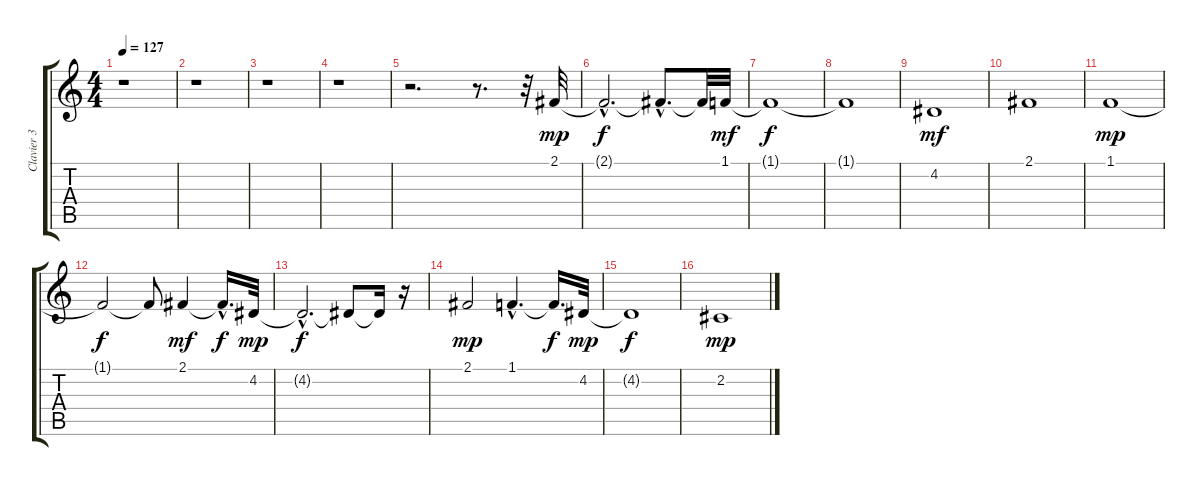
\track ("Clavier 3" "Clavier 3") {instrument pad2warm}
\staff {score tabs}
\tuning (E4 B3 G3 D3 A2 E2) {hide}
\ts (4 4)
\tempo 127
\clef g2
\ks c
r.1{dy mp} |
r.1 |
r.1 |
r.1 |
r.2{d} r.8{d} r.32 2.1.32{volume 12 balance 8 instrument fx2soundtrack} |
2.1{hac t}.2{d dy f} 2.1{hac t}.8{d} 2.1{t}.32 1.1.32{dy mf} |
1.1{t}.1{dy f} |
1.1{t}.1 |
4.2.1{dy mf} |
2.1.1 |
1.1.1{dy mp} |
1.1{t}.2{dy f} 1.1{t}.8 2.1.4{dy mf} 2.1{hac t}.16{d dy f} 4.2.32{dy mp} |
4.2{hac t}.2{d dy f} 4.2{t}.8 4.2{t}.16 r.16 |
2.1.2{dy mp} 1.1{hac}.4{d} 1.1{t}.16{d dy f} 4.2.32{dy mp} |
4.2{t}.1{dy f} |
2.2.1{dy mp}
